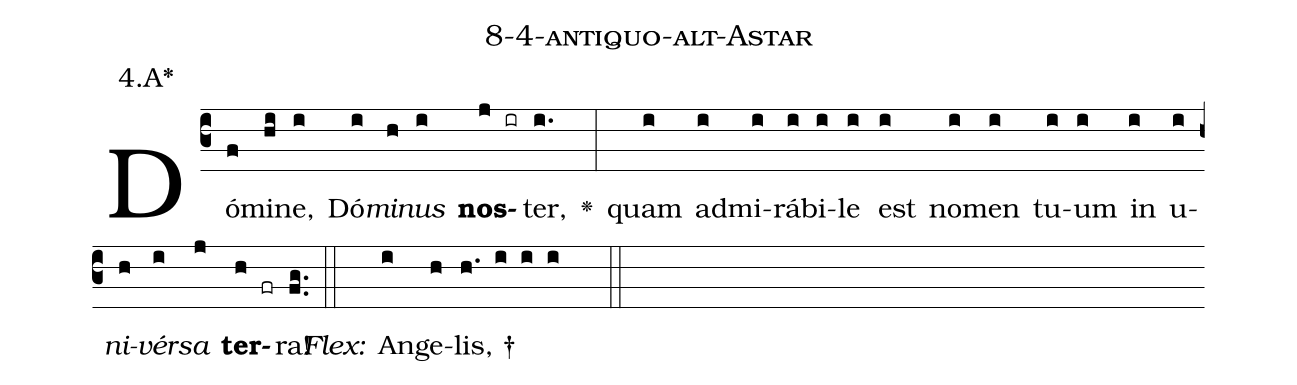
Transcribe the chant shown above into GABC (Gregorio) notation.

name: 8-4-antiquo-alt-Astar;
annotation: 4.A*;
%%
(c3)Dó(f)mi(hi)ne,(i) Dó(i)<i>mi</i>(h)<i>nus</i>(i) <b>nos</b>(j ir)ter,(i.) <v>\greheightstar</v>(:) quam(i) ad(i)mi(i)rá(i)bi(i)le(i) est(i) no(i)men(i) tu(i)um(i) in(i) u(i)<i>ni</i>(h)<i>vér</i>(i)<i>sa</i>(j) <b>ter</b>(h fr)ra!(fg..) (::)
<i>Flex:</i>()  An(i)ge(h)lis, †(h. i i i  ::)

%E(i) u(h) o(i) u(j) a(h) e.(fg..) (::)
